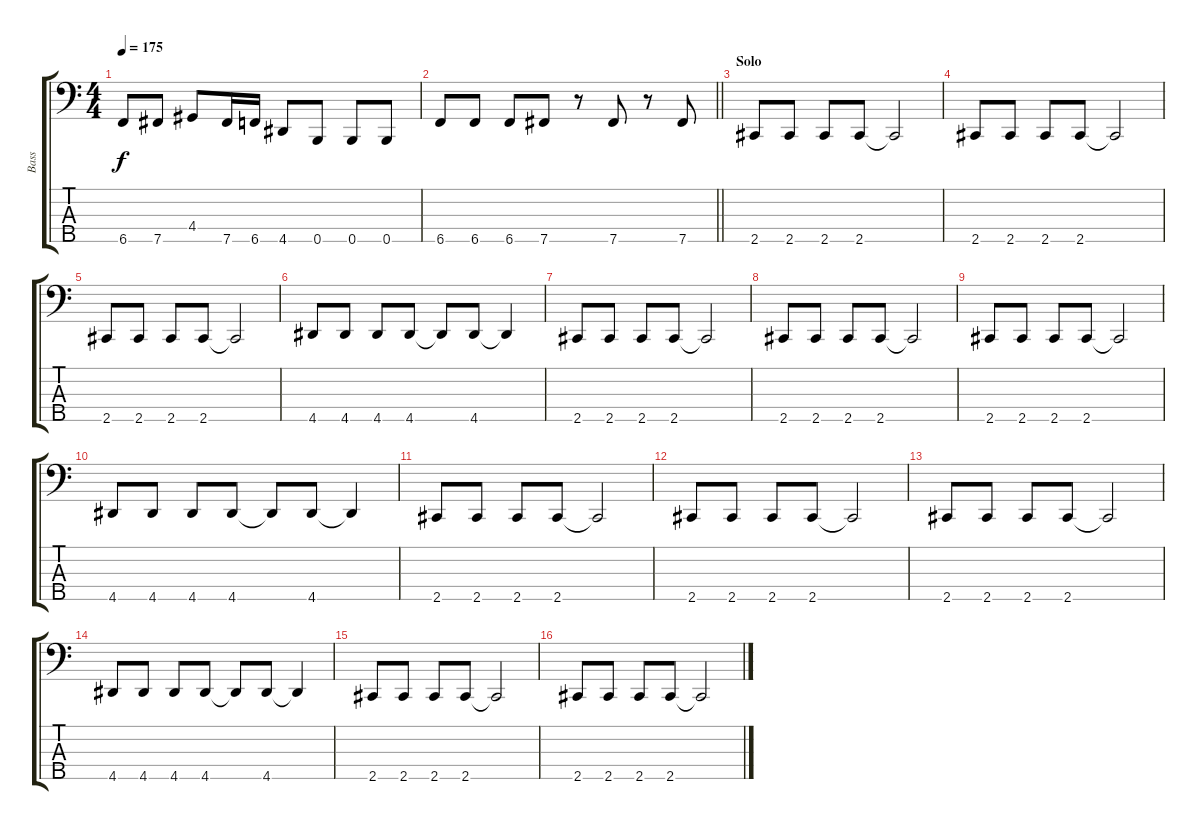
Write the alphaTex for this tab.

\track ("Bass" "Bass") {instrument electricbassfinger}
\staff {score tabs}
\tuning (G2 D2 A1 E1 B0) {hide}
\ts (4 4)
\tempo 175
\clef f4
\ks c
6.5.8{dy f} 7.5.8 4.4.8 7.5.16 6.5.16 4.5.8 0.5.8 0.5.8 0.5.8 |
\barLineRight lightlight
6.5.8 6.5.8 6.5.8 7.5.8 r.8 7.5.8 r.8 7.5.8 |
\section ("" "Solo")
2.5.8 2.5.8 2.5.8 2.5.8 2.5{t}.2 |
2.5.8 2.5.8 2.5.8 2.5.8 2.5{t}.2 |
2.5.8 2.5.8 2.5.8 2.5.8 2.5{t}.2 |
4.5.8 4.5.8 4.5.8 4.5.8 4.5{t}.8 4.5.8 4.5{t}.4 |
2.5.8 2.5.8 2.5.8 2.5.8 2.5{t}.2 |
2.5.8 2.5.8 2.5.8 2.5.8 2.5{t}.2 |
2.5.8 2.5.8 2.5.8 2.5.8 2.5{t}.2 |
4.5.8 4.5.8 4.5.8 4.5.8 4.5{t}.8 4.5.8 4.5{t}.4 |
2.5.8 2.5.8 2.5.8 2.5.8 2.5{t}.2 |
2.5.8 2.5.8 2.5.8 2.5.8 2.5{t}.2 |
2.5.8 2.5.8 2.5.8 2.5.8 2.5{t}.2 |
4.5.8 4.5.8 4.5.8 4.5.8 4.5{t}.8 4.5.8 4.5{t}.4 |
2.5.8 2.5.8 2.5.8 2.5.8 2.5{t}.2 |
2.5.8 2.5.8 2.5.8 2.5.8 2.5{t}.2
